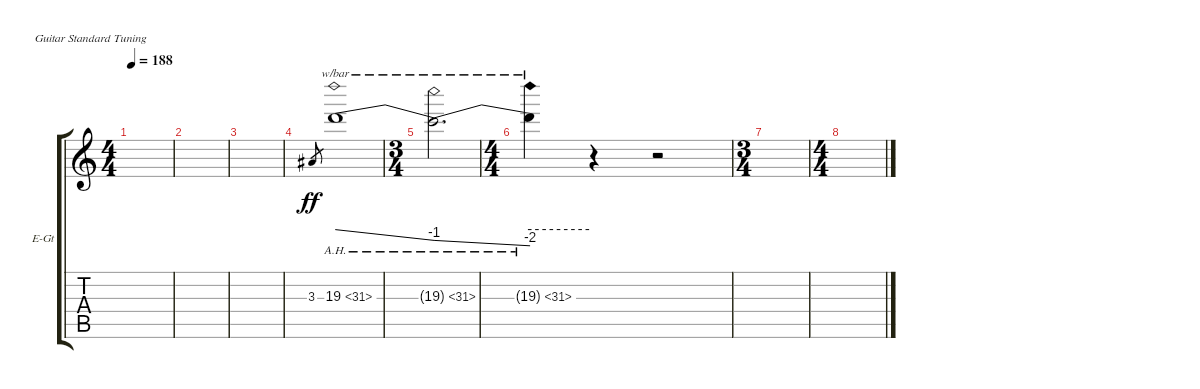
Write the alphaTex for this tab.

\bracketExtendMode groupsimilarinstruments
\firstSystemTrackNameOrientation horizontal
\otherSystemsTrackNameOrientation horizontal
\track ("Gtr Solo 1" "E-Gt") {instrument distortionguitar}
\staff {score tabs}
\tuning (E4 B3 G3 D3 A2 E2)
\ts (4 4)
\tempo 188
\clef g2
\ks c
|
|
|
3.3.8{gr dy ff} 19.3{ah 12}.1{tbe (dive default 0 0 60 -4)} |
\ts (3 4)
19.3{ah 12 t}.2{d tbe (dive default 0 -4 59.4 -8)} |
\ts (4 4)
19.3{ah 12 t}.4{tbe (hold default 0 0 60 0)} r.4 r.2 |
\ts (3 4)
|
\ts (4 4)
